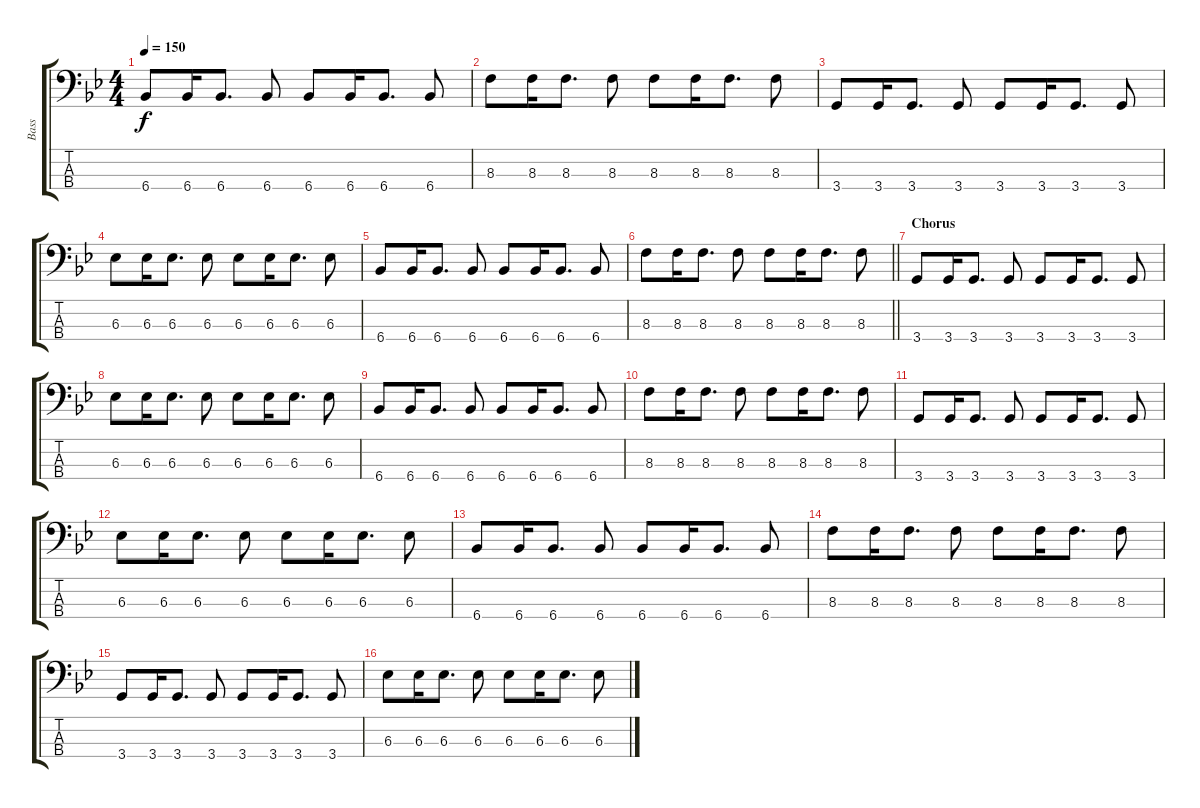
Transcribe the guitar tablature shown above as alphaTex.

\track ("Bass" "Bass") {instrument electricbasspick}
\staff {score tabs}
\tuning (G2 D2 A1 E1) {hide}
\ts (4 4)
\tempo 150
\clef f4
\ks bb
6.4.8{dy f} 6.4.16 6.4.8{d} 6.4.8 6.4.8 6.4.16 6.4.8{d} 6.4.8 |
8.3.8 8.3.16 8.3.8{d} 8.3.8 8.3.8 8.3.16 8.3.8{d} 8.3.8 |
3.4.8 3.4.16 3.4.8{d} 3.4.8 3.4.8 3.4.16 3.4.8{d} 3.4.8 |
6.3.8 6.3.16 6.3.8{d} 6.3.8 6.3.8 6.3.16 6.3.8{d} 6.3.8 |
6.4.8 6.4.16 6.4.8{d} 6.4.8 6.4.8 6.4.16 6.4.8{d} 6.4.8 |
\barLineRight lightlight
8.3.8 8.3.16 8.3.8{d} 8.3.8 8.3.8 8.3.16 8.3.8{d} 8.3.8 |
\section ("" "Chorus")
3.4.8 3.4.16 3.4.8{d} 3.4.8 3.4.8 3.4.16 3.4.8{d} 3.4.8 |
6.3.8 6.3.16 6.3.8{d} 6.3.8 6.3.8 6.3.16 6.3.8{d} 6.3.8 |
6.4.8 6.4.16 6.4.8{d} 6.4.8 6.4.8 6.4.16 6.4.8{d} 6.4.8 |
8.3.8 8.3.16 8.3.8{d} 8.3.8 8.3.8 8.3.16 8.3.8{d} 8.3.8 |
3.4.8 3.4.16 3.4.8{d} 3.4.8 3.4.8 3.4.16 3.4.8{d} 3.4.8 |
6.3.8 6.3.16 6.3.8{d} 6.3.8 6.3.8 6.3.16 6.3.8{d} 6.3.8 |
6.4.8 6.4.16 6.4.8{d} 6.4.8 6.4.8 6.4.16 6.4.8{d} 6.4.8 |
8.3.8 8.3.16 8.3.8{d} 8.3.8 8.3.8 8.3.16 8.3.8{d} 8.3.8 |
3.4.8 3.4.16 3.4.8{d} 3.4.8 3.4.8 3.4.16 3.4.8{d} 3.4.8 |
6.3.8 6.3.16 6.3.8{d} 6.3.8 6.3.8 6.3.16 6.3.8{d} 6.3.8
